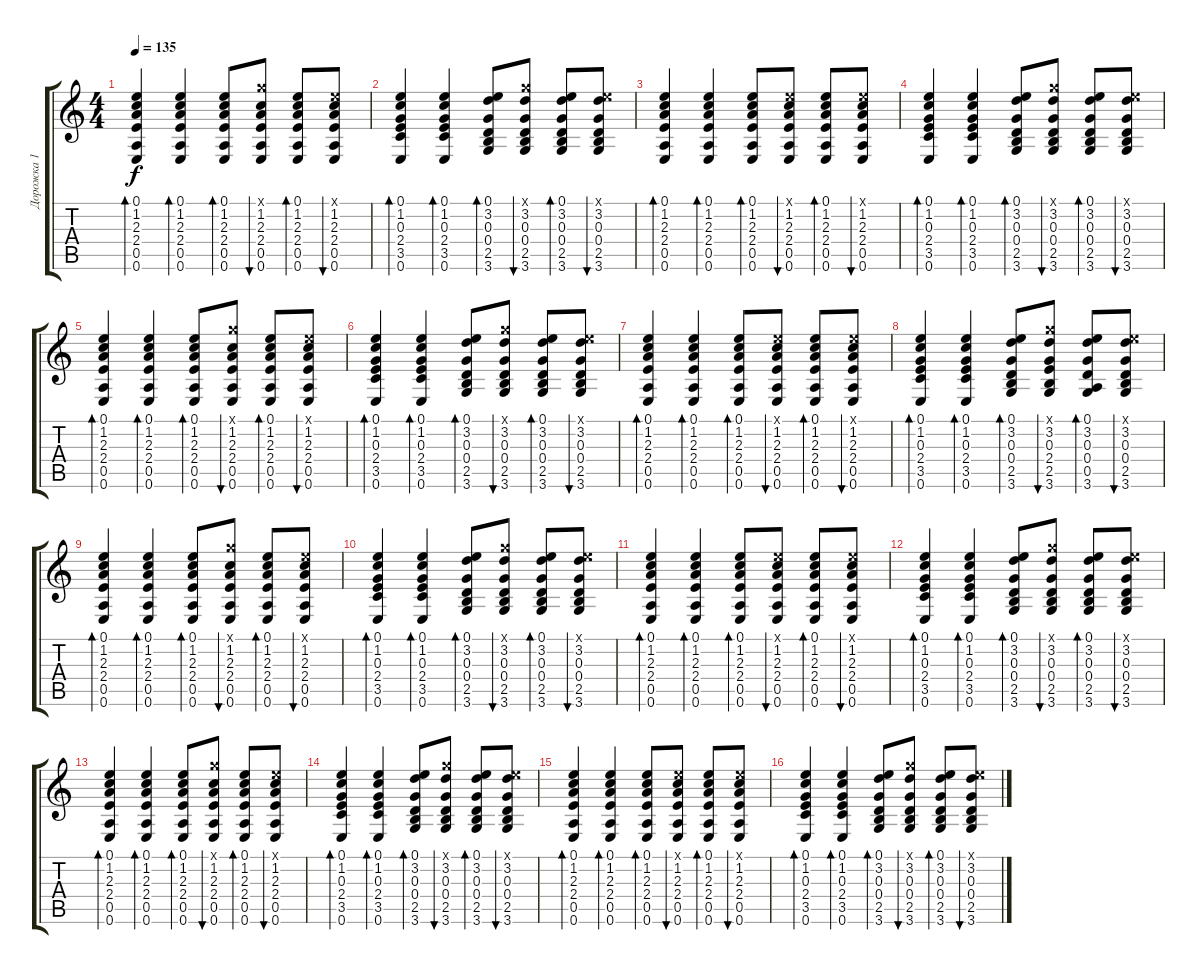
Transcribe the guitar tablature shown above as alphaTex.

\track ("Дорожка 1" "Дорожка 1") {instrument acousticguitarsteel}
\staff {score tabs}
\tuning (E4 B3 G3 D3 A2 E2) {hide}
\ts (4 4)
\tempo 135
\clef g2
\ks c
(0.1 1.2 2.3 2.4 0.5 0.6).4{bd 30 dy f} (0.1 1.2 2.3 2.4 0.5 0.6).4{bd 30} (0.1 1.2 2.3 2.4 0.5 0.6).8{bd 30} (3.1{x} 1.2 2.3 2.4 0.5 0.6).8{bu 30} (0.1 1.2 2.3 2.4 0.5 0.6).8{bd 30} (0.1{x} 1.2 2.3 2.4 0.5 0.6).8{bu 30} |
(0.1 1.2 0.3 2.4 3.5 0.6).4{bd 30} (0.1 1.2 0.3 2.4 3.5 0.6).4{bd 30} (0.1 3.2 0.3 0.4 2.5 3.6).8{bd 30} (3.1{x} 3.2 0.3 0.4 2.5 3.6).8{bu 30} (0.1 3.2 0.3 0.4 2.5 3.6).8{bd 30} (0.1{x} 3.2 0.3 0.4 2.5 3.6).8{bu 30} |
(0.1 1.2 2.3 2.4 0.5 0.6).4{bd 30} (0.1 1.2 2.3 2.4 0.5 0.6).4{bd 30} (0.1 1.2 2.3 2.4 0.5 0.6).8{bd 30} (0.1{x} 1.2 2.3 2.4 0.5 0.6).8{bu 30} (0.1 1.2 2.3 2.4 0.5 0.6).8{bd 30} (0.1{x} 1.2 2.3 2.4 0.5 0.6).8{bu 30} |
(0.1 1.2 0.3 2.4 3.5 0.6).4{bd 30} (0.1 1.2 0.3 2.4 3.5 0.6).4{bd 30} (0.1 3.2 0.3 0.4 2.5 3.6).8{bd 30} (3.1{x} 3.2 0.3 0.4 2.5 3.6).8{bu 30} (0.1 3.2 0.3 0.4 2.5 3.6).8{bd 30} (0.1{x} 3.2 0.3 0.4 2.5 3.6).8{bu 30} |
(0.1 1.2 2.3 2.4 0.5 0.6).4{bd 30} (0.1 1.2 2.3 2.4 0.5 0.6).4{bd 30} (0.1 1.2 2.3 2.4 0.5 0.6).8{bd 30} (3.1{x} 1.2 2.3 2.4 0.5 0.6).8{bu 30} (0.1 1.2 2.3 2.4 0.5 0.6).8{bd 30} (0.1{x} 1.2 2.3 2.4 0.5 0.6).8{bu 30} |
(0.1 1.2 0.3 2.4 3.5 0.6).4{bd 30} (0.1 1.2 0.3 2.4 3.5 0.6).4{bd 30} (0.1 3.2 0.3 0.4 2.5 3.6).8{bd 30} (3.1{x} 3.2 0.3 0.4 2.5 3.6).8{bu 30} (0.1 3.2 0.3 0.4 2.5 3.6).8{bd 30} (0.1{x} 3.2 0.3 0.4 2.5 3.6).8{bu 30} |
(0.1 1.2 2.3 2.4 0.5 0.6).4{bd 30} (0.1 1.2 2.3 2.4 0.5 0.6).4{bd 30} (0.1 1.2 2.3 2.4 0.5 0.6).8{bd 30} (0.1{x} 1.2 2.3 2.4 0.5 0.6).8{bu 30} (0.1 1.2 2.3 2.4 0.5 0.6).8{bd 30} (0.1{x} 1.2 2.3 2.4 0.5 0.6).8{bu 30} |
(0.1 1.2 0.3 2.4 3.5 0.6).4{bd 30} (0.1 1.2 0.3 2.4 3.5 0.6).4{bd 30} (0.1 3.2 0.3 0.4 2.5 3.6).8{bd 30} (3.1{x} 3.2 0.3 2.4 2.5 3.6).8{bu 30} (0.1 3.2 0.3 0.4 0.5 3.6).8{bd 30} (0.1{x} 3.2 0.3 0.4 2.5 3.6).8{bu 30} |
(0.1 1.2 2.3 2.4 0.5 0.6).4{bd 30} (0.1 1.2 2.3 2.4 0.5 0.6).4{bd 30} (0.1 1.2 2.3 2.4 0.5 0.6).8{bd 30} (3.1{x} 1.2 2.3 2.4 0.5 0.6).8{bu 30} (0.1 1.2 2.3 2.4 0.5 0.6).8{bd 30} (0.1{x} 1.2 2.3 2.4 0.5 0.6).8{bu 30} |
(0.1 1.2 0.3 2.4 3.5 0.6).4{bd 30} (0.1 1.2 0.3 2.4 3.5 0.6).4{bd 30} (0.1 3.2 0.3 0.4 2.5 3.6).8{bd 30} (3.1{x} 3.2 0.3 0.4 2.5 3.6).8{bu 30} (0.1 3.2 0.3 0.4 2.5 3.6).8{bd 30} (0.1{x} 3.2 0.3 0.4 2.5 3.6).8{bu 30} |
(0.1 1.2 2.3 2.4 0.5 0.6).4{bd 30} (0.1 1.2 2.3 2.4 0.5 0.6).4{bd 30} (0.1 1.2 2.3 2.4 0.5 0.6).8{bd 30} (0.1{x} 1.2 2.3 2.4 0.5 0.6).8{bu 30} (0.1 1.2 2.3 2.4 0.5 0.6).8{bd 30} (0.1{x} 1.2 2.3 2.4 0.5 0.6).8{bu 30} |
(0.1 1.2 0.3 2.4 3.5 0.6).4{bd 30} (0.1 1.2 0.3 2.4 3.5 0.6).4{bd 30} (0.1 3.2 0.3 0.4 2.5 3.6).8{bd 30} (3.1{x} 3.2 0.3 0.4 2.5 3.6).8{bu 30} (0.1 3.2 0.3 0.4 2.5 3.6).8{bd 30} (0.1{x} 3.2 0.3 0.4 2.5 3.6).8{bu 30} |
(0.1 1.2 2.3 2.4 0.5 0.6).4{bd 30} (0.1 1.2 2.3 2.4 0.5 0.6).4{bd 30} (0.1 1.2 2.3 2.4 0.5 0.6).8{bd 30} (3.1{x} 1.2 2.3 2.4 0.5 0.6).8{bu 30} (0.1 1.2 2.3 2.4 0.5 0.6).8{bd 30} (0.1{x} 1.2 2.3 2.4 0.5 0.6).8{bu 30} |
(0.1 1.2 0.3 2.4 3.5 0.6).4{bd 30} (0.1 1.2 0.3 2.4 3.5 0.6).4{bd 30} (0.1 3.2 0.3 0.4 2.5 3.6).8{bd 30} (3.1{x} 3.2 0.3 0.4 2.5 3.6).8{bu 30} (0.1 3.2 0.3 0.4 2.5 3.6).8{bd 30} (0.1{x} 3.2 0.3 0.4 2.5 3.6).8{bu 30} |
(0.1 1.2 2.3 2.4 0.5 0.6).4{bd 30} (0.1 1.2 2.3 2.4 0.5 0.6).4{bd 30} (0.1 1.2 2.3 2.4 0.5 0.6).8{bd 30} (0.1{x} 1.2 2.3 2.4 0.5 0.6).8{bu 30} (0.1 1.2 2.3 2.4 0.5 0.6).8{bd 30} (0.1{x} 1.2 2.3 2.4 0.5 0.6).8{bu 30} |
(0.1 1.2 0.3 2.4 3.5 0.6).4{bd 30} (0.1 1.2 0.3 2.4 3.5 0.6).4{bd 30} (0.1 3.2 0.3 0.4 2.5 3.6).8{bd 30} (3.1{x} 3.2 0.3 0.4 2.5 3.6).8{bu 30} (0.1 3.2 0.3 0.4 2.5 3.6).8{bd 30} (0.1{x} 3.2 0.3 0.4 2.5 3.6).8{bu 30}
